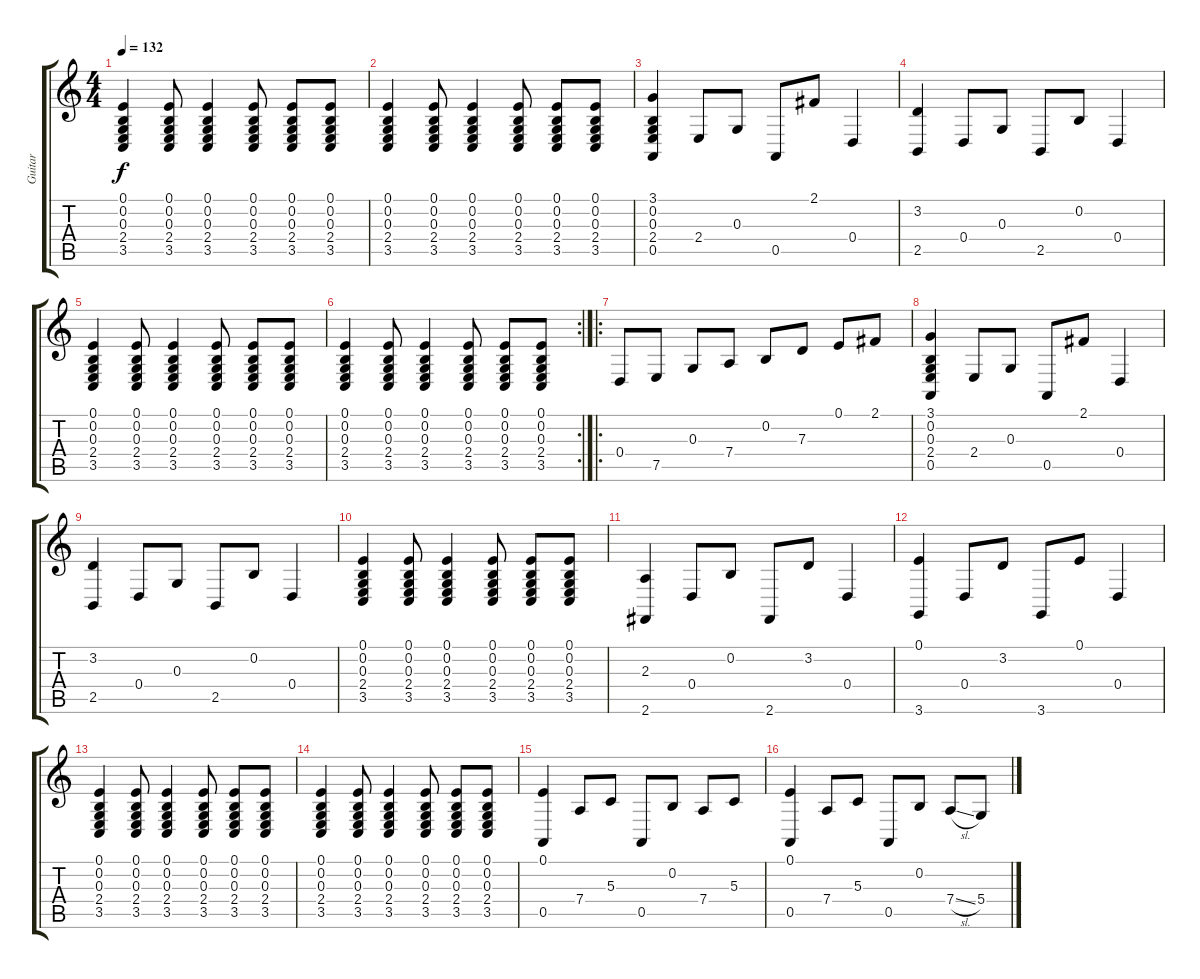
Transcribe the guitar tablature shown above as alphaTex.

\track ("Guitar" "Guitar") {instrument acousticgrandpiano}
\staff {score tabs}
\tuning (E4 B3 G3 D3 A2 E2) {hide}
\ts (4 4)
\tempo 132
\clef g2
\ks c
(0.1 0.2 0.3 2.4 3.5).4{dy f} (0.1 0.2 0.3 2.4 3.5).8 (0.1 0.2 0.3 2.4 3.5).4 (0.1 0.2 0.3 2.4 3.5).8 (0.1 0.2 0.3 2.4 3.5).8 (0.1 0.2 0.3 2.4 3.5).8 |
(0.1 0.2 0.3 2.4 3.5).4 (0.1 0.2 0.3 2.4 3.5).8 (0.1 0.2 0.3 2.4 3.5).4 (0.1 0.2 0.3 2.4 3.5).8 (0.1 0.2 0.3 2.4 3.5).8 (0.1 0.2 0.3 2.4 3.5).8 |
(3.1 0.2 0.3 2.4 0.5).4 2.4.8 0.3.8 0.5.8 2.1.8 0.4.4 |
(3.2 2.5).4 0.4.8 0.3.8 2.5.8 0.2.8 0.4.4 |
(0.1 0.2 0.3 2.4 3.5).4 (0.1 0.2 0.3 2.4 3.5).8 (0.1 0.2 0.3 2.4 3.5).4 (0.1 0.2 0.3 2.4 3.5).8 (0.1 0.2 0.3 2.4 3.5).8 (0.1 0.2 0.3 2.4 3.5).8 |
\rc 2
(0.1 0.2 0.3 2.4 3.5).4 (0.1 0.2 0.3 2.4 3.5).8 (0.1 0.2 0.3 2.4 3.5).4 (0.1 0.2 0.3 2.4 3.5).8 (0.1 0.2 0.3 2.4 3.5).8 (0.1 0.2 0.3 2.4 3.5).8 |
\ro
0.4.8 7.5.8 0.3.8 7.4.8 0.2.8 7.3.8 0.1.8 2.1.8 |
(3.1 0.2 0.3 2.4 0.5).4 2.4.8 0.3.8 0.5.8 2.1.8 0.4.4 |
(3.2 2.5).4 0.4.8 0.3.8 2.5.8 0.2.8 0.4.4 |
(0.1 0.2 0.3 2.4 3.5).4 (0.1 0.2 0.3 2.4 3.5).8 (0.1 0.2 0.3 2.4 3.5).4 (0.1 0.2 0.3 2.4 3.5).8 (0.1 0.2 0.3 2.4 3.5).8 (0.1 0.2 0.3 2.4 3.5).8 |
(2.3 2.6).4 0.4.8 0.2.8 2.6.8 3.2.8 0.4.4 |
(0.1 3.6).4 0.4.8 3.2.8 3.6.8 0.1.8 0.4.4 |
(0.1 0.2 0.3 2.4 3.5).4 (0.1 0.2 0.3 2.4 3.5).8 (0.1 0.2 0.3 2.4 3.5).4 (0.1 0.2 0.3 2.4 3.5).8 (0.1 0.2 0.3 2.4 3.5).8 (0.1 0.2 0.3 2.4 3.5).8 |
(0.1 0.2 0.3 2.4 3.5).4 (0.1 0.2 0.3 2.4 3.5).8 (0.1 0.2 0.3 2.4 3.5).4 (0.1 0.2 0.3 2.4 3.5).8 (0.1 0.2 0.3 2.4 3.5).8 (0.1 0.2 0.3 2.4 3.5).8 |
(0.1 0.5).4 7.4.8 5.3.8 0.5.8 0.2.8 7.4.8 5.3.8 |
(0.1 0.5).4 7.4.8 5.3.8 0.5.8 0.2.8 7.4{sl}.8 5.4.8
